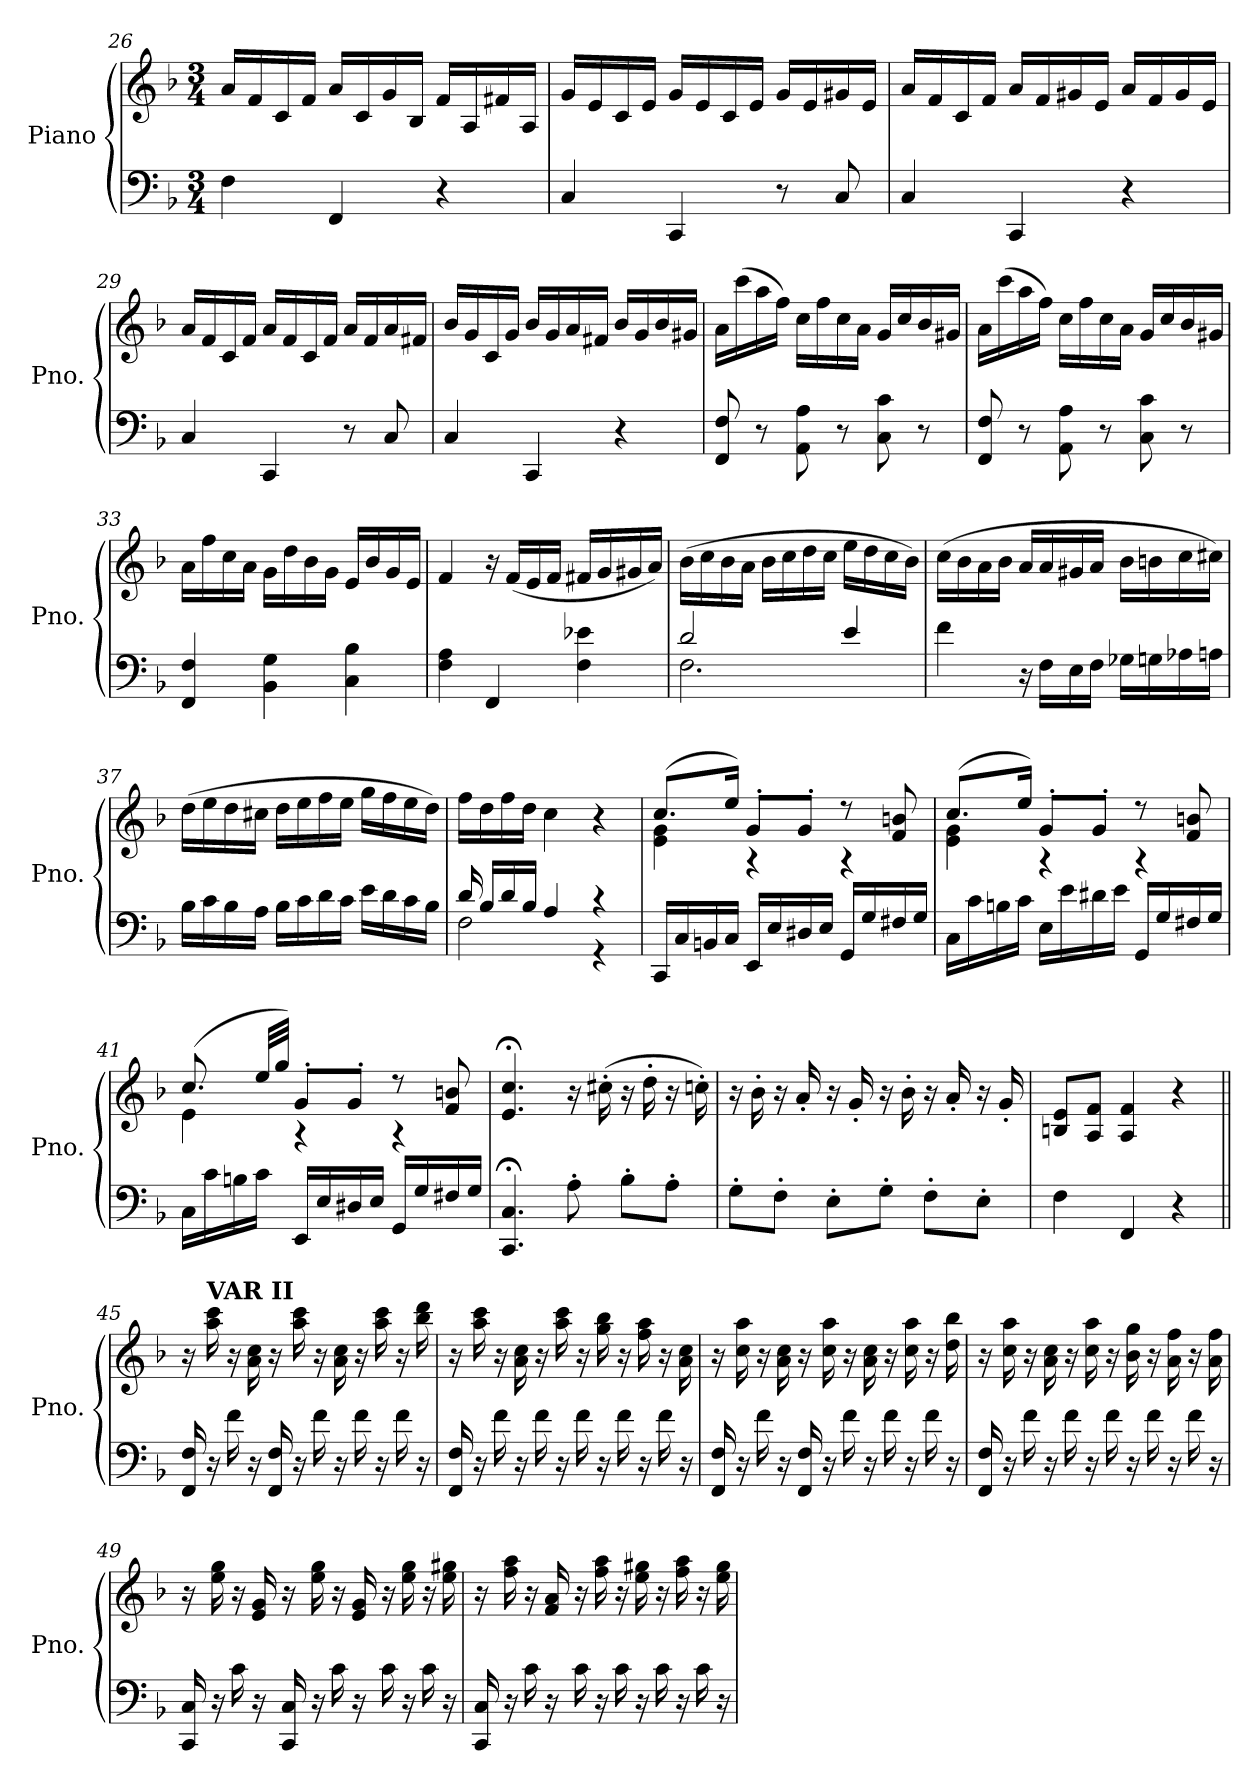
**kern	**kern
*part1	*part1
*staff2	*staff1
*I"Piano	*
*I'Pno.	*
*clefF4	*clefG2
*k[b-]	*k[b-]
*F:	*F:
*M3/4	*M3/4
=26	=26
4F\	16a/LL
.	16f/
.	16c/
.	16f/JJ
4FF/	16a/LL
.	16c/
.	16g/
.	16B-/JJ
4r	16f/LL
.	16A/
.	16f#X/
.	16A/JJ
=27	=27
4C/	16g/LL
.	16e/
.	16c/
.	16e/JJ
4CC/	16g/LL
.	16e/
.	16c/
.	16e/JJ
8r	16g/LL
.	16e/
8C/	16g#X/
.	16e/JJ
!!LO:PB:g=z
=28	=28
4C/	16a/LL
.	16f/
.	16c/
.	16f/JJ
4CC/	16a/LL
.	16f/
.	16g#X/
.	16e/JJ
4r	16a/LL
.	16f/
.	16g#/
.	16e/JJ
=29	=29
4C/	16a/LL
.	16f/
.	16c/
.	16f/JJ
4CC/	16a/LL
.	16f/
.	16c/
.	16f/JJ
8r	16a/LL
.	16f/
8C/	16a/
.	16f#X/JJ
=30	=30
4C/	16b-/LL
.	16g/
.	16c/
.	16g/JJ
4CC/	16b-/LL
.	16g/
.	16a/
.	16f#X/JJ
4r	16b-/LL
.	16g/
.	16b-/
.	16g#X/JJ
!!LO:LB:g=z
=31	=31
8FF/ 8F/	16a\LL
.	(>16ccc\
8r	16aa\
.	16ff\JJ)
8AA\ 8A\	16cc\LL
.	16ff\
8r	16cc\
.	16a\JJ
8C\ 8c\	16g/LL
.	16cc/
8r	16b-/
.	16g#X/JJ
=32	=32
8FF/ 8F/	16a\LL
.	(>16ccc\
8r	16aa\
.	16ff\JJ)
8AA\ 8A\	16cc\LL
.	16ff\
8r	16cc\
.	16a\JJ
8C\ 8c\	16g/LL
.	16cc/
8r	16b-/
.	16g#X/JJ
=33	=33
4FF/ 4F/	16a\LL
.	16ff\
.	16cc\
.	16a\JJ
4BB-\ 4G\	16g\LL
.	16dd\
.	16b-\
.	16g\JJ
4C\ 4B-\	16e/LL
.	16b-/
.	16g/
.	16e/JJ
=34	=34
4F\ 4A\	4f/
4FF/	16r
.	(<16f/LL
.	16e/
.	16f/JJ
4F\ 4e-X\	16f#X/LL
.	16g/
.	16g#X/
.	16a/JJ)
!!LO:LB:g=z
=35	=35
*^	*
2d/	2.F\	(>16b-\LL
.	.	16cc\
.	.	16b-\
.	.	16a\JJ
.	.	16b-\LL
.	.	16cc\
.	.	16dd\
.	.	16cc\JJ
4e/	.	16ee\LL
.	.	16dd\
.	.	16cc\
.	.	16b-\JJ)
*v	*v	*
=36	=36
4f\	(>16cc\LL
.	16b-\
.	16a\
.	16b-\JJ
16r	16a/LL
16F\LL	16a/
16E\	16g#X/
16F\JJ	16a/JJ
16G-X\LL	16b-\LL
16Gn\	16bn\
16A-X\	16cc\
16An\JJ	16cc#X\JJ)
=37	=37
16B-\LL	(>16dd\LL
16c\	16ee\
16B-\	16dd\
16A\JJ	16cc#X\JJ
16B-\LL	16dd\LL
16c\	16ee\
16d\	16ff\
16c\JJ	16ee\JJ
16e\LL	16gg\LL
16d\	16ff\
16c\	16ee\
16B-\JJ	16dd\JJ)
!!LO:LB:g=z
=38	=38
*^	*
16d/	2F\	16ff\LL
16B-/LL	.	16dd\
16d/	.	16ff\
16B-/JJ	.	16dd\JJ
4A/	.	4cc\
4r	4r	4r
*v	*v	*
=39	=39
*	*^
16CC/LL	(>8.cc/L	4e\ 4g\
16C/	.	.
16BBn/	.	.
16C/JJ	16ee/Jk)	.
16EE/LL	8g'/L	4r
16E/	.	.
16D#X/	8g'/J	.
16E/JJ	.	.
16GG/LL	8r	4r
16G/	.	.
16F#X/	8f/ 8bn/	.
16G/JJ	.	.
=40	=40	=40
16C\LL	(>8.cc/L	4e\ 4g\
16c\	.	.
16Bn\	.	.
16c\JJ	16ee/Jk)	.
16E\LL	8g'/L	4r
16e\	.	.
16d#X\	8g'/J	.
16e\JJ	.	.
16GG/LL	8r	4r
16G/	.	.
16F#X/	8f/ 8bn/	.
16G/JJ	.	.
!!LO:LB:g=z	!!
=41	=41	=41
16C\LL	(>8.cc/	4e\
16c\	.	.
16Bn\	.	.
16c\JJ	32ee/LLL	.
.	32gg/JJJ)	.
16EE/LL	8g'/L	4r
16E/	.	.
16D#X/	8g'/J	.
16E/JJ	.	.
16GG/LL	8r	4r
16G/	.	.
16F#X/	8f/ 8bn/	.
16G/JJ	.	.
*	*v	*v
=42	=42
4.CC/;< 4.C/;<	4.e/;< 4.cc/;<
8A'\	16r
.	(>16cc#X'\
8B-'\L	16r
.	16dd'\
8A'\J	16r
.	16ccn'\)
=43	=43
8G'\L	16r
.	16b-'\
8F'\J	16r
.	16a'/
8E'\L	16r
.	16g'/
8G'\J	16r
.	16b-'\
8F'\L	16r
.	16a'/
8E'\J	16r
.	16g'/
=44	=44
4F\	8Bn/ 8e/L
.	8A/ 8f/J
4FF/	4A/ 4f/
4r	4r
!!LO:LB:g=z
=45||	=45||
16FF/ 16F/	16r
!	!LO:TX:a:B:t=VAR II
16r	16aa\ 16ccc\
16f\	16r
16r	16a\ 16cc\
16FF/ 16F/	16r
16r	16aa\ 16ccc\
16f\	16r
16r	16a\ 16cc\
16f\	16r
16r	16aa\ 16ccc\
16f\	16r
16r	16bb-\ 16ddd\
=46	=46
16FF/ 16F/	16r
16r	16aa\ 16ccc\
16f\	16r
16r	16a\ 16cc\
16f\	16r
16r	16aa\ 16ccc\
16f\	16r
16r	16gg\ 16bb-\
16f\	16r
16r	16ff\ 16aa\
16f\	16r
16r	16a\ 16cc\
=47	=47
16FF/ 16F/	16r
16r	16cc\ 16aa\
16f\	16r
16r	16a\ 16cc\
16FF/ 16F/	16r
16r	16cc\ 16aa\
16f\	16r
16r	16a\ 16cc\
16f\	16r
16r	16cc\ 16aa\
16f\	16r
16r	16dd\ 16bb-\
=48	=48
16FF/ 16F/	16r
16r	16cc\ 16aa\
16f\	16r
16r	16a\ 16cc\
16f\	16r
16r	16cc\ 16aa\
16f\	16r
16r	16b-\ 16gg\
16f\	16r
16r	16a\ 16ff\
16f\	16r
16r	16a\ 16ff\
!!LO:PB:g=z
=49	=49
16CC/ 16C/	16r
16r	16ee\ 16gg\
16c\	16r
16r	16e/ 16g/
16CC/ 16C/	16r
16r	16ee\ 16gg\
16c\	16r
16r	16e/ 16g/
16c\	16r
16r	16ee\ 16gg\
16c\	16r
16r	16ee\ 16gg#X\
=50	=50
16CC/ 16C/	16r
16r	16ff\ 16aa\
16c\	16r
16r	16f/ 16a/
16c\	16r
16r	16ff\ 16aa\
16c\	16r
16r	16ee\ 16gg#X\
16c\	16r
16r	16ff\ 16aa\
16c\	16r
16r	16ee\ 16gg#\
=	=
*-	*-
